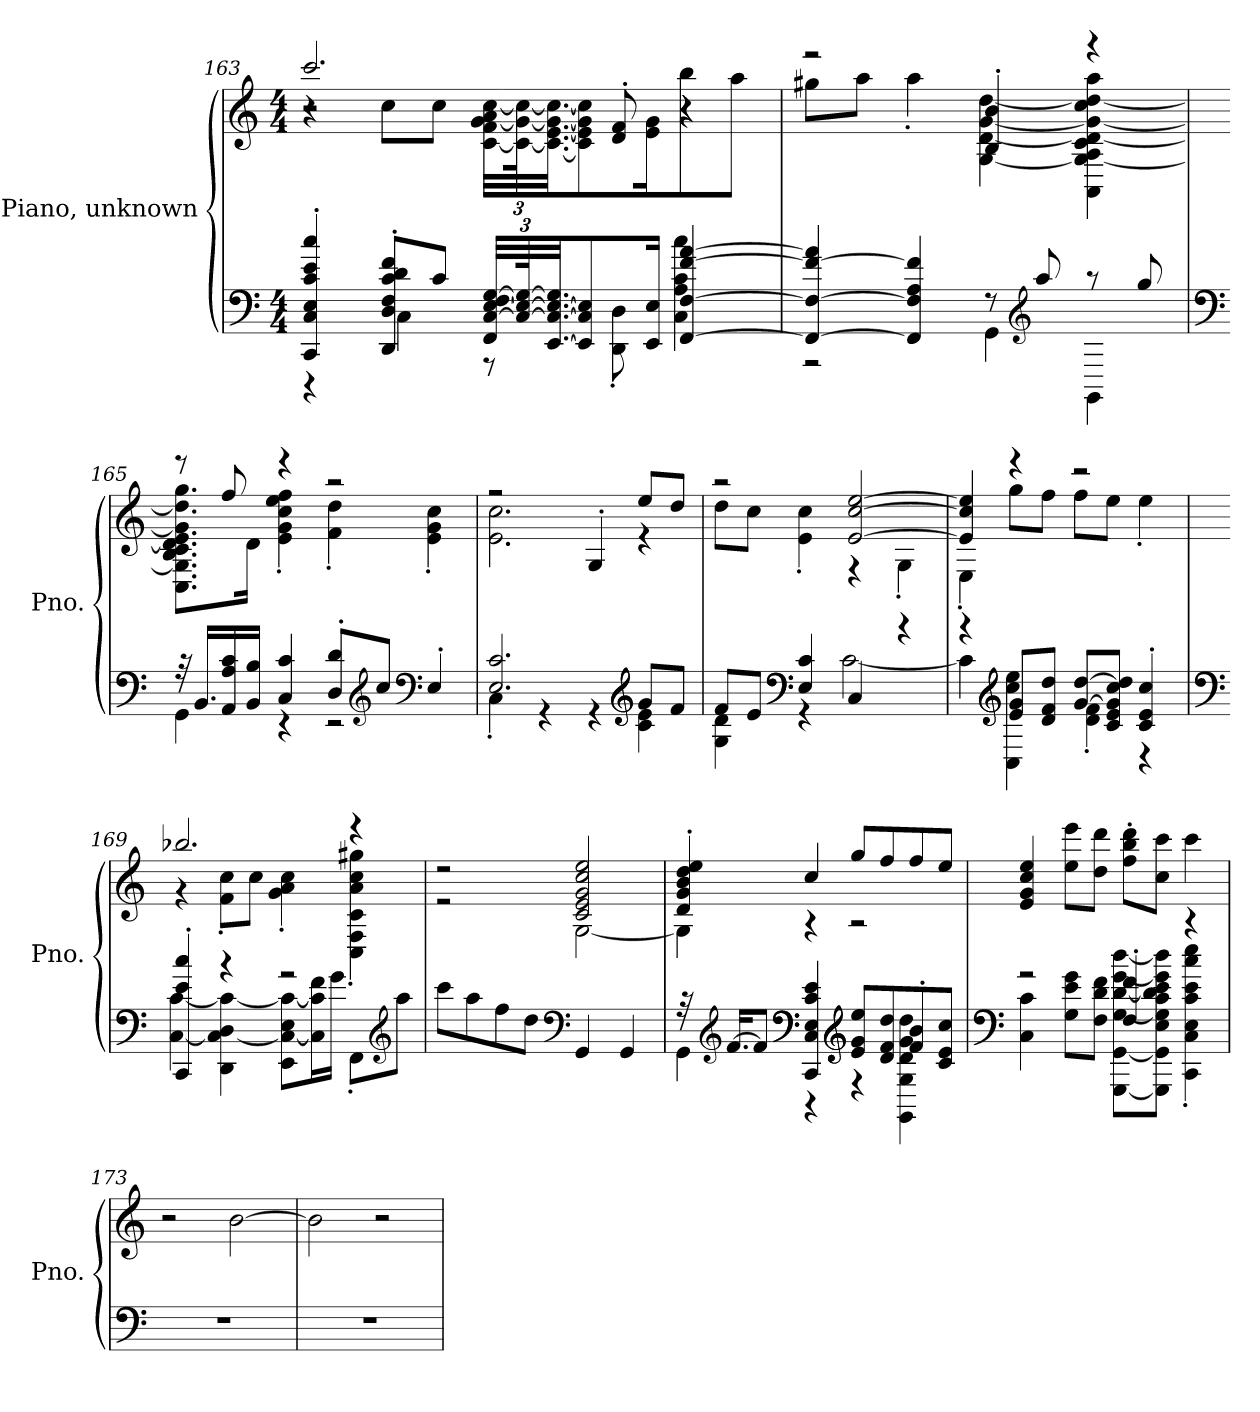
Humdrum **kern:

**kern	**kern
*part1	*part1
*staff2	*staff1
*I"Piano, unknown	*
*I'Pno.	*
*clefF4	*clefG2
*k[]	*k[]
*M4/4	*M4/4
=163	=163
*^	*^
*	*	*	*^
4CC/' 4C/' 4E/' 4c/' 4e/' 4cc/'	4r	2.ccc/	4r	2r
8DD/' 8D/' 8F/' 8c/' 8d/' 8f/'L	4C\	.	8cc\L	.
8c/J	.	.	8cc\J	.
*Xbrackettup	*	*	*Xbrackettup	*
48FF/ [48C/ [48E/ 48F/ [48G/LLL	8r	.	[48c\ 48f\ [48g\ 48a\ [48cc\LLL	8r
96C/_ 96E/_ 96G/_K	.	.	96c\_ 96g\_ 96cc\_K	.
[48.EE/ 48.C/_ 48.E/_ 48.G/]JJ	.	.	48.c\_ [48.e\ 48.g\_ 48.cc\_JJ	.
8EE/] 8C/] 8E/]	.	.	8c\] 8e\] 8g\] 8cc\]	.
.	8DD\' 8D\'	.	.	8d/' 8f/'
16EE/ 16E/Jk	.	.	16e\ 16g\K	.
[4FF/ [4F/ [4f/ [4a/	4C\ 4A\ 4c\ 4cc\	4r	8bb\	4r
.	.	.	8aa\J	.
*	*	*	*v	*v
=164	=164	=164	=164
4FF/_ 4F/_ 4f/_ 4a/]	2r	2r	8gg#X\L
.	.	.	8aa\J
4FF/] 4F/] 4A/ 4f/]	.	.	4aa'\
8r	4GG\	4B/' 4b/'	[4G\ [4d\ [4g\ [4dd\
*clefG2	*	*	*
8aa/	.	.	.
8r	4GG\	4r	4AA\ 4G\_ 4A\ 4c\ 4d\_ 4g\_ 4cc\ 4dd\_ 4aa\
8gg/	.	.	.
!!LO:LB:g=z	!!
=165	=165	=165	=165
*clefF4	*	*	*
32r	4GG\	8r	8.C\ 8.G\] 8.B\ 8.c\ 8.d\] 8.e\ 8.g\] 8.dd\] 8.gg\L
16.BB/LL	.	.	.
16AA/ 16A/ 16c/	.	8ff/	.
16BB/ 16B/JJ	.	.	16d\Jk
4C/ 4c/	4r	4r	4e\' 4g\' 4cc\' 4ee\' 4ff\'
8D/' 8d/'L	2r	2r	4f\' 4dd\'
*clefG2	*	*	*
8cc/J	.	.	.
*clefF4	*	*	*
4E'/	.	.	4e\' 4g\' 4cc\'
=166	=166	=166	=166
2.E/ 2.c/	4C'\	2r	2.e\ 2.cc\
.	4r	.	.
.	4r	4G'/	.
*clefG2	*	*	*
8g/L	4c\ 4e\	8ee/L	4r
8f/J	.	8dd/J	.
=167	=167	=167	=167
8f/L	4G\ 4d\	2r	8dd\L
8e/J	.	.	8cc\J
*clefF4	*	*	*
4E/ 4c/	4r	.	4e\' 4cc\'
4C/	[2c\	[2e/ [2cc/ [2ee/	4r
4r	.	.	4G'\
=168	=168	=168	=168
4r	4c\]	4e/] 4cc/] 4ee/]	4E'\
*clefG2	*	*	*
8e/ 8g/L	4C\ 4cc\ 4ee\	4r	8gg\L
8d/ 8f/ 8dd/J	.	.	8ff\J
[8g/ [8dd/L	4d\' 4f\'	2r	8ff\L
8c/ 8e/ 8g/] 8cc/ 8dd/]J	.	.	8ee\J
4c/' 4e/' 4cc/'	4r	.	4ee'\
!!LO:LB:g=z	!!
=169	=169	=169	=169
*clefF4	*	*	*
4CC/' 4e/' 4cc/'	[4C\ [4c\	2.bb-X/	4r
4r	4DD\ 4C\_ 4D\ 4c\_	.	8f\' 8cc\'L
.	.	.	8cc\J
2r	8EE\ 8C\_ 8E\ 8c\_L	.	4g\' 4a\' 4cc\'
.	16C\] 16c\] 16f\L	.	.
.	16g\JJ	.	.
.	8FF'\L	4r	4C\' 4F\' 4c\' 4a\' 4cc\' 4gg#X\'
*clefG2	*	*	*
.	8aa\J	.	.
*v	*v	*	*
=170	=170	=170
8ccc\L	2r	2r
8aa\	.	.
8ff\	.	.
8dd\J	.	.
*clefF4	*	*
4GG/	2c/ 2e/ 2g/ 2cc/ 2ee/	[2G\
4GG/	.	.
=171	=171	=171
*^	*	*
32r	4GG\	4d/' 4g/' 4b/' 4dd/' 4ee/'	4G\]
*clefG2	*	*	*
[16.f/KL	.	.	.
8f/J]	.	.	.
*clefF4	*	*	*
4CC/ 4C/ 4E/ 4c/ 4e/	4r	4cc/	4r
*clefG2	*	*	*
8e/ 8g/ 8ee/L	4r	8gg/L	2r
8d/ 8f/ 8dd/	.	8ff/	.
8f/' 8b/'	4GG\ 4G\ 4d\ 4g\ 4dd\	8ff/	.
8c/ 8e/ 8cc/J	.	8ee/J	.
*	*	*v	*v
!!LO:LB:g=z
=172	=172	=172
*clefF4	*	*
2r	4C\ 4c\	4e/ 4g/ 4cc/ 4ee/
.	8G\ 8e\ 8g\L	8ee\ 8eee\L
.	8F\ 8d\ 8f\J	8dd\ 8ddd\J
4F/' 4f/'	[8GGG\ [8GG\ [8G\ [8d\ [8g\ [8dd\L	8ff\' 8bb\' 8ddd\'L
.	8GGG\] 8GG\] 8E\ 8G\] 8c\ 8d\] 8e\ 8g\] 8dd\]J	8cc\ 8ccc\J
4r	4CC\' 4C\' 4E\' 4c\' 4e\' 4cc\' 4ee\'	4ccc\
*v	*v	*
=173	=173
1r	2r
.	[2b\
=174	=174
1r	2b\]
.	2r
=	=
*-	*-
